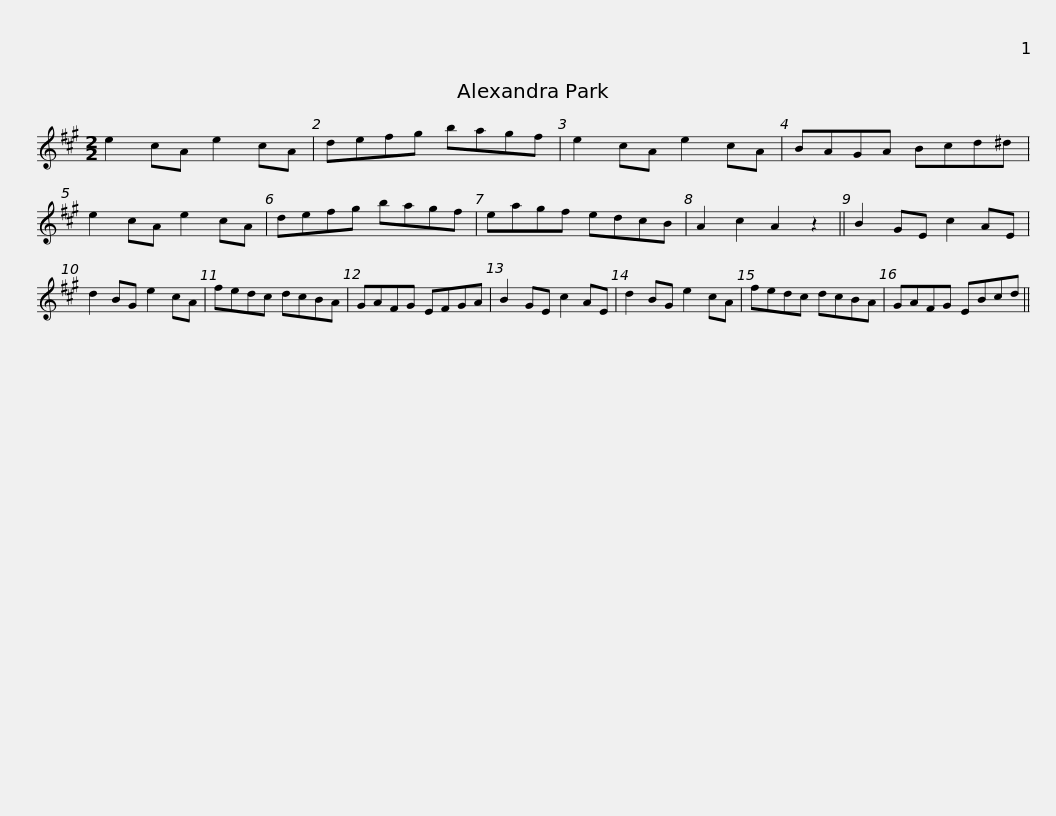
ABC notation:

X:1
L:1/8
M:2/2
I:linebreak $
K:A
V:1 treble
V:1
 e2 cA e2 cA | defg bagf | e2 cA e2 cA | BAGA Bcd^d | e2 cA e2 cA | %5
 defg bagf |$ eagf edcB | A2 c2 A2 z2 || B2 GE c2 AE | d2 BG e2 cA | %10
 fedc dcBA | GAFG EFGA |$ B2 GE c2 AE | d2 BG e2 cA | fedc dcBA | %15
 GAFG EBcd || %16
